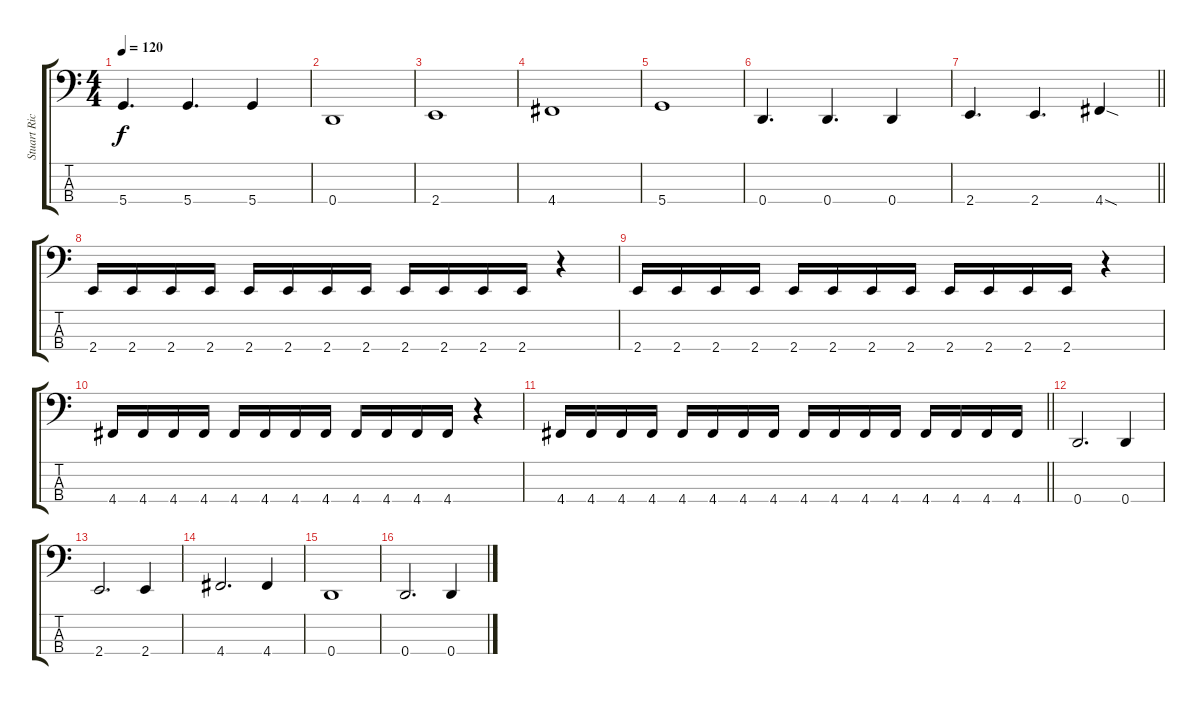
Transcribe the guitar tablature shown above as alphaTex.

\track ("Stuart Richardson" "Stuart Ric") {instrument electricbassfinger}
\staff {score tabs}
\tuning (G2 D2 A1 D1) {hide}
\ts (4 4)
\tempo 120
\clef f4
\ks c
5.4.4{d dy f} 5.4.4{d} 5.4.4 |
0.4.1{volume 16} |
2.4.1 |
4.4.1 |
5.4.1 |
0.4.4{d} 0.4.4{d} 0.4.4 |
\barLineRight lightlight
2.4.4{d} 2.4.4{d} 4.4{sod}.4 |
2.4.16 2.4.16 2.4.16 2.4.16 2.4.16 2.4.16 2.4.16 2.4.16 2.4.16 2.4.16 2.4.16 2.4.16 r.4 |
2.4.16 2.4.16 2.4.16 2.4.16 2.4.16 2.4.16 2.4.16 2.4.16 2.4.16 2.4.16 2.4.16 2.4.16 r.4 |
4.4.16 4.4.16 4.4.16 4.4.16 4.4.16 4.4.16 4.4.16 4.4.16 4.4.16 4.4.16 4.4.16 4.4.16 r.4 |
\barLineRight lightlight
4.4.16 4.4.16 4.4.16 4.4.16 4.4.16 4.4.16 4.4.16 4.4.16 4.4.16 4.4.16 4.4.16 4.4.16 4.4.16 4.4.16 4.4.16 4.4.16 |
0.4.2{d} 0.4.4 |
2.4.2{d} 2.4.4 |
4.4.2{d} 4.4.4 |
0.4.1 |
0.4.2{d} 0.4.4
